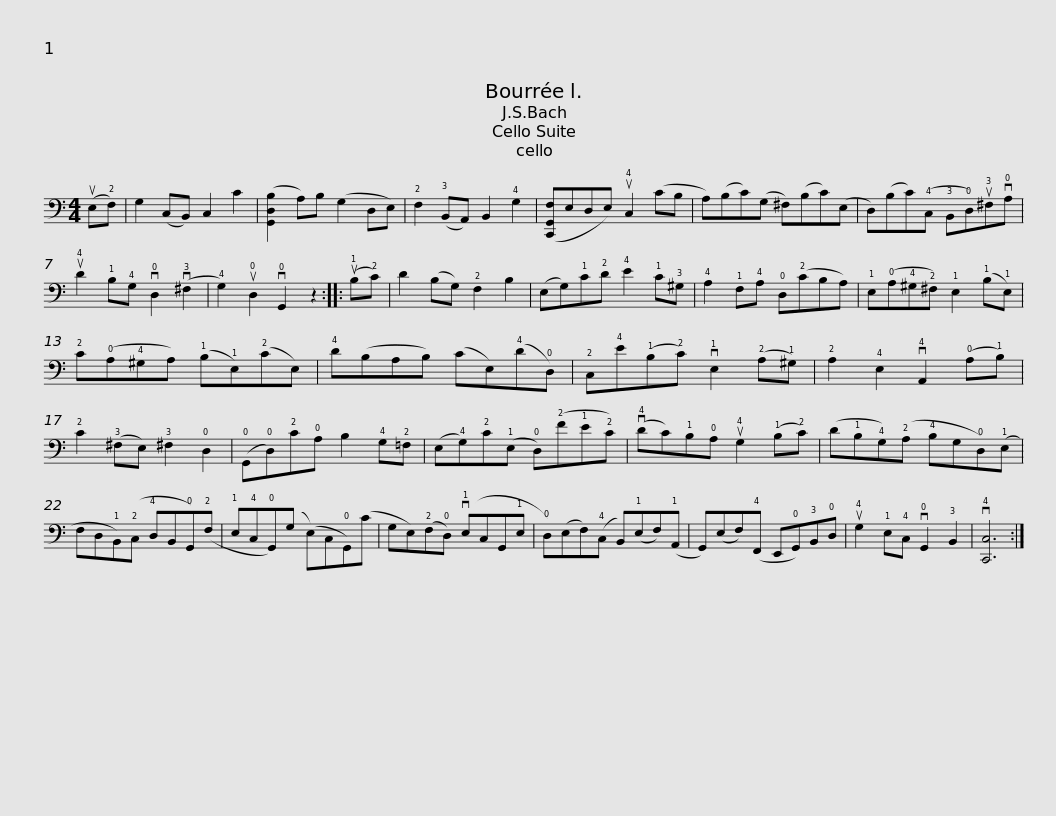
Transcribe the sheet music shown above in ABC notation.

X:1
L:1/8
M:4/4
I:linebreak $
K:C
V:1 bass
V:1
 (uE,!2!F,) | G,2 (C,B,,) C,2 C2 | ([G,,D,B,]2 A,)B, (G,2 D,E,) | !2!F,2 (!3!B,,A,,) B,,2 !4!G,2 | ([C,,G,,F,]E,D,E,) u!4!C,2 (CB, | %5
 A,)(B,C)(G, ^F,)(B,C)(E, | D,)(B,C)(!4!C, !3!B,,!0!D,)u!3!^F,v!0!A, |$ u!4!D2 !1!B,!4!G, v!0!D,2 (v!3!^F,2 | !4!G,2) u!0!D,2 v!0!G,,2 z2 :: (u!1!B,!2!C) | %10
 D2 (B,G,) !2!F,2 B,2 | (E,G,)!1!C!2!D !4!E2 !1!C!3!^G, | !4!A,2 !1!F,!4!A, !0!D,(!2!CB,A,) | !1!E,(!0!A,!4!^G,!2!^F,) !1!E,2 (!1!B,!1!E,) |$ !2!C(!0!A,!4!^G,A,) (!1!B,!1!E,)(!2!CE,) | %15
 !4!D(B,A,B,) (CE,)(!4!D!0!D,) | !2!C,!4!E(!1!B,!2!C) v!1!E,2 (!2!A,!1!^G,) | !2!A,2 !4!E,2 v!4!A,,2 (!0!A,!1!B,) | !2!C2 (!3!^F,E,) !3!^F,2 !0!D,2 | (!0!G,,!0!D,)!2!C!0!A, B,2 !4!G,!2!=F, |$ %20
 (E,!4!G,)!2!C(!1!E, !0!D,)(!2!F!1!E!2!C) | (v!4!DC)!1!B,!0!A, u!4!G,2 (!1!B,!2!C) | (D!1!B,!4!G,)(!2!A, !4!B,G,!0!D,)(!1!E, | F,D,!1!B,,)(!2!C, !4!D,B,,!0!G,,)(!2!F, | !1!E,!4!C,!0!G,,)(G, (E,)C,!0!G,,)(C |$ %25
 G,E,)(!2!F,!0!D,) (v!1!E,C,G,,!1!E, | !0!D,)(E,F,)(!4!C, B,,)(!1!E,F,)(!1!A,, | G,,)(E,F,)(!4!F,, E,,!0!G,,)!3!B,,!0!D, | u!4!G,2 !1!E,!4!C, v!0!G,,2 !3!B,,2 | v!4![C,,C,]6 :| %30
